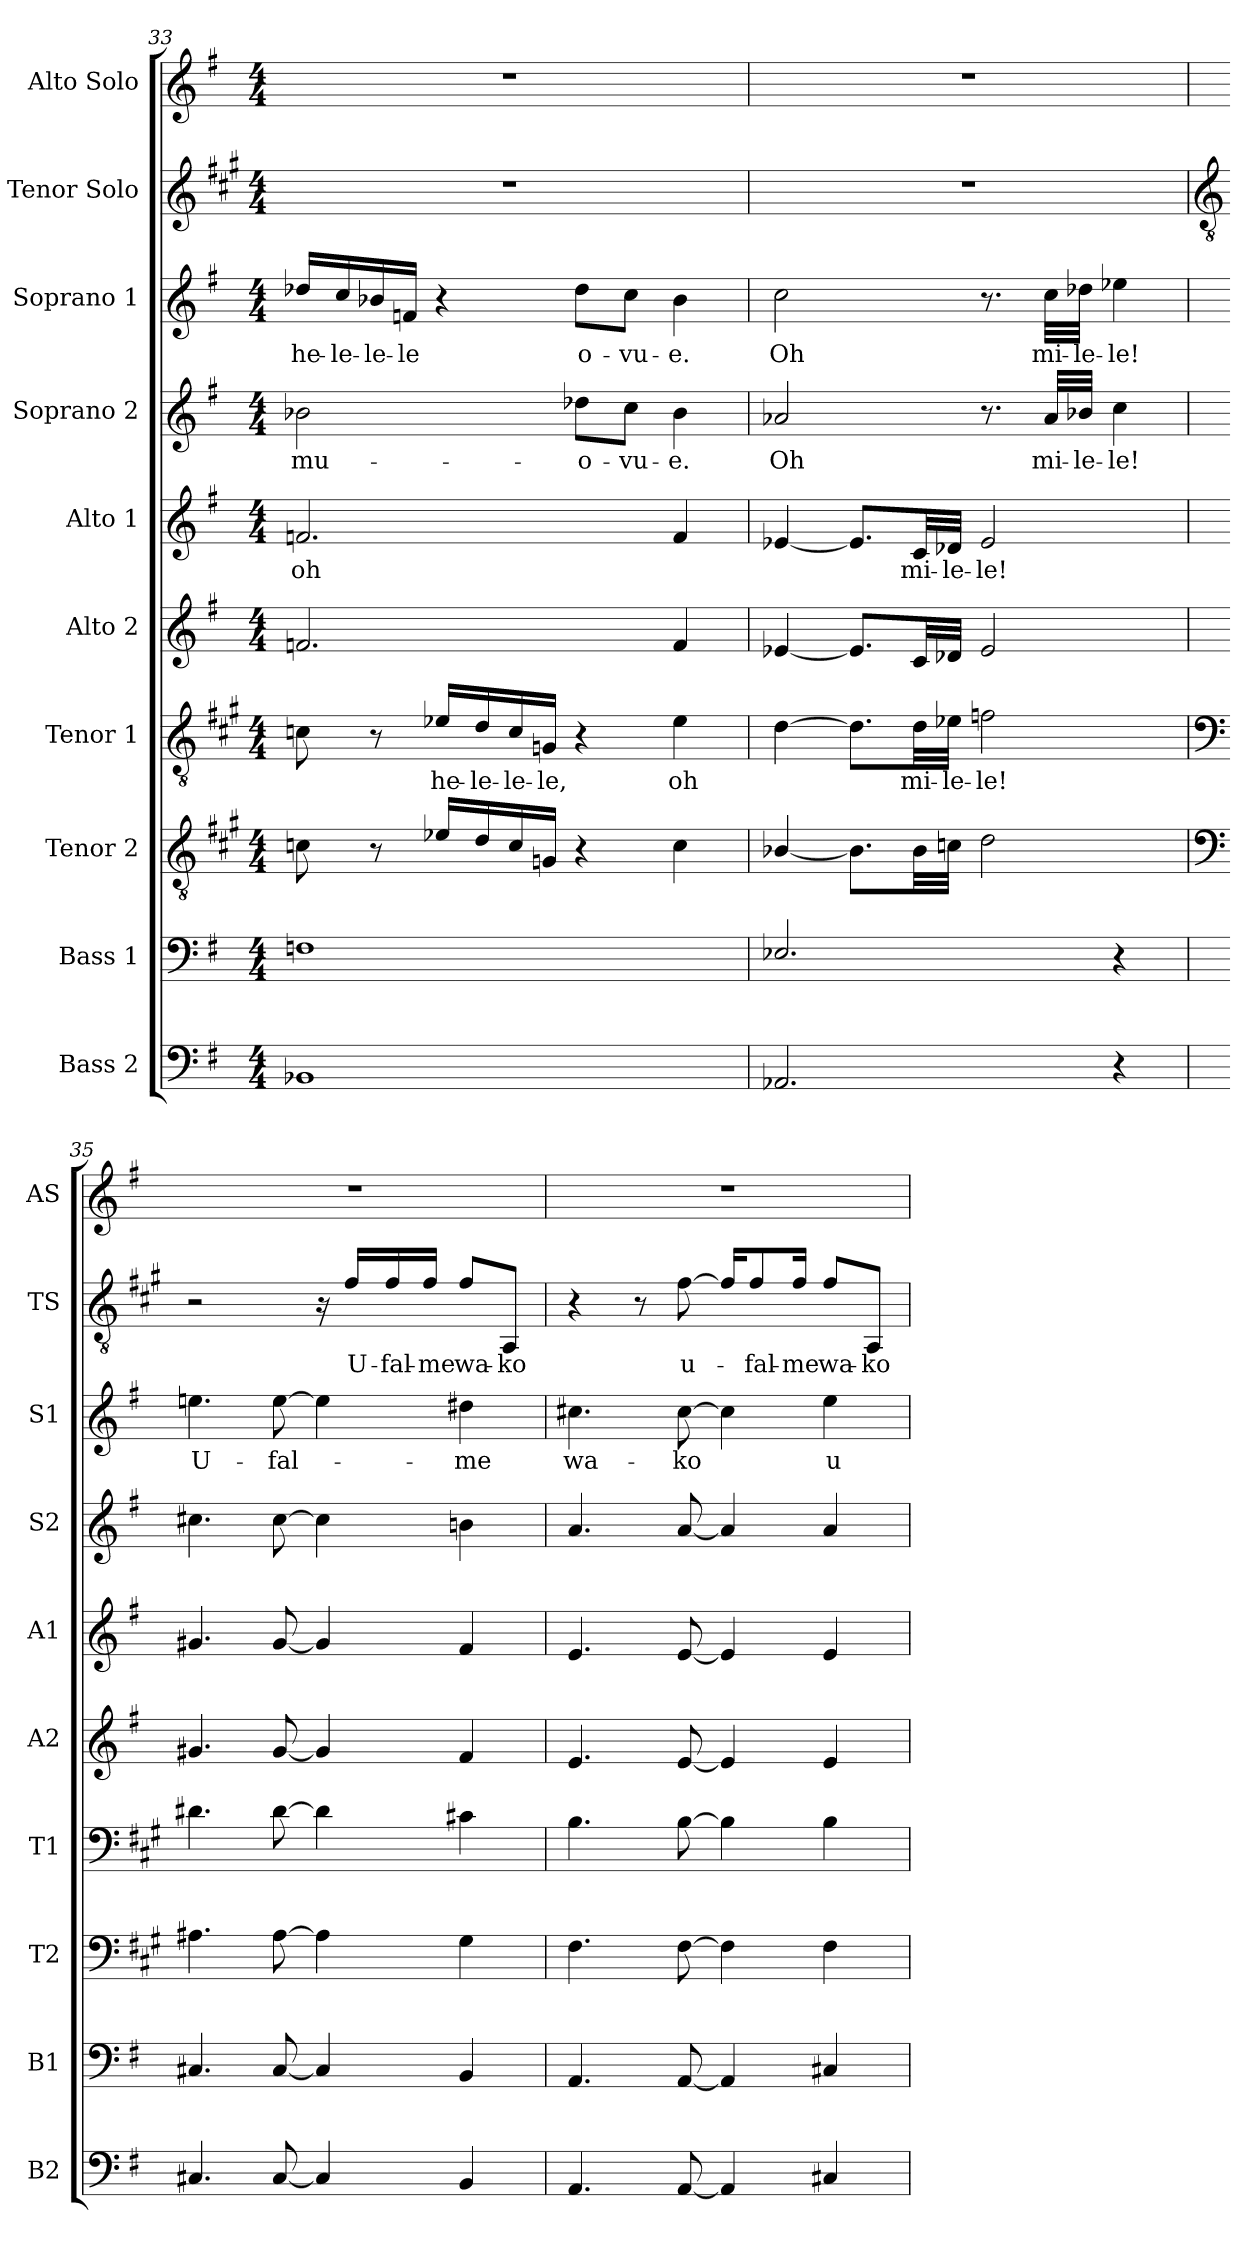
**kern	**kern	**kern	**kern	**text	**kern	**kern	**text	**kern	**text	**kern	**text	**kern	**text	**kern
*part10	*part9	*part8	*part7	*part7	*part6	*part5	*part5	*part4	*part4	*part3	*part3	*part2	*part2	*part1
*staff10	*staff9	*staff8	*staff7	*staff7	*staff6	*staff5	*staff5	*staff4	*staff4	*staff3	*staff3	*staff2	*staff2	*staff1
*I"Bass 2	*I"Bass 1	*I"Tenor 2	*I"Tenor 1	*	*I"Alto 2	*I"Alto 1	*	*I"Soprano 2	*	*I"Soprano 1	*	*I"Tenor Solo	*	*I"Alto Solo
*I'B2	*I'B1	*I'T2	*I'T1	*	*I'A2	*I'A1	*	*I'S2	*	*I'S1	*	*I'TS	*	*I'AS
!!LO:PB:g=z
*clefF4	*clefF4	*clefGv2	*clefGv2	*	*clefG2	*clefG2	*	*clefG2	*	*clefG2	*	*clefG2	*	*clefG2
*	*	*ITrd1c2	*ITrd1c2	*	*	*	*	*	*	*	*	*ITrd1c2	*	*
*k[f#]	*k[f#]	*k[f#]	*k[f#]	*	*k[f#]	*k[f#]	*	*k[f#]	*	*k[f#]	*	*k[f#]	*	*k[f#]
*M4/4	*M4/4	*M4/4	*M4/4	*	*M4/4	*M4/4	*	*M4/4	*	*M4/4	*	*M4/4	*	*M4/4
=33	=33	=33	=33	=33	=33	=33	=33	=33	=33	=33	=33	=33	=33	=33
!	!	!	!	!	!	!	!LO:LY:b	!	!LO:LY:b	!	!LO:LY:b	!	!	!
1BB-X	1Fn	8B-X\	8B-X\	.	2.fn/	2.fn/	oh	2b-X\	mu-	16dd-X/LL	he-	1r	.	1r
!	!	!	!	!	!	!	!	!	!	!	!LO:LY:b	!	!	!
.	.	.	.	.	.	.	.	.	.	16cc/	-le-	.	.	.
!	!	!	!	!	!	!	!	!	!	!	!LO:LY:b	!	!	!
.	.	8r	8r	.	.	.	.	.	.	16b-X/	-le-	.	.	.
!	!	!	!	!	!	!	!	!	!	!	!LO:LY:b	!	!	!
.	.	.	.	.	.	.	.	.	.	16fn/JJ	-le	.	.	.
!	!	!	!	!LO:LY:b	!	!	!	!	!	!	!	!	!	!
.	.	16d-X/LL	16d-X/LL	he-	.	.	.	.	.	4r	.	.	.	.
!	!	!	!	!LO:LY:b	!	!	!	!	!	!	!	!	!	!
.	.	16c/	16c/	-le-	.	.	.	.	.	.	.	.	.	.
!	!	!	!	!LO:LY:b	!	!	!	!	!	!	!	!	!	!
.	.	16B-/	16B-/	-le-	.	.	.	.	.	.	.	.	.	.
!	!	!	!	!LO:LY:b	!	!	!	!	!	!	!	!	!	!
.	.	16Fn/JJ	16Fn/JJ	-le,	.	.	.	.	.	.	.	.	.	.
!	!	!	!	!	!	!	!	!	!LO:LY:b	!	!LO:LY:b	!	!	!
.	.	4r	4r	.	.	.	.	8dd-X\L	-o-	8dd-\L	o-	.	.	.
!	!	!	!	!	!	!	!	!	!LO:LY:b	!	!LO:LY:b	!	!	!
.	.	.	.	.	.	.	.	8cc\J	-vu-	8cc\J	-vu-	.	.	.
!	!	!	!	!LO:LY:b	!	!	!	!	!LO:LY:b	!	!LO:LY:b	!	!	!
.	.	4B-\	4d-\	oh	4f/	4f/	.	4b-\	-e.	4b-\	-e.	.	.	.
=34	=34	=34	=34	=34	=34	=34	=34	=34	=34	=34	=34	=34	=34	=34
!	!	!	!	!	!	!	!	!	!LO:LY:b	!	!LO:LY:b	!	!	!
2.AA-X/	2.E-X/	[4A-X/	[4c\	.	[4e-X/	[4e-X/	.	2a-X/	Oh	2cc\	Oh	1r	.	1r
.	.	8.A-\L]	8.c\L]	.	8.e-/L]	8.e-/L]	.	.	.	.	.	.	.	.
!	!	!	!	!LO:LY:b	!	!	!LO:LY:b	!	!	!	!	!	!	!
.	.	32A-\LL	32c\LL	mi-	32c/LL	32c/LL	mi-	.	.	.	.	.	.	.
!	!	!	!	!LO:LY:b	!	!	!LO:LY:b	!	!	!	!	!	!	!
.	.	32B-X\JJJ	32d-X\JJJ	-le-	32d-X/JJJ	32d-X/JJJ	-le-	.	.	.	.	.	.	.
!	!	!	!	!LO:LY:b	!	!	!LO:LY:b	!	!	!	!	!	!	!
.	.	2c\	2e-X\	-le!	2e-/	2e-/	-le!	8.r	.	8.r	.	.	.	.
!	!	!	!	!	!	!	!	!	!LO:LY:b	!	!LO:LY:b	!	!	!
.	.	.	.	.	.	.	.	32a-/LLL	mi-	32cc\LLL	mi-	.	.	.
!	!	!	!	!	!	!	!	!	!LO:LY:b	!	!LO:LY:b	!	!	!
.	.	.	.	.	.	.	.	32b-X/JJJ	-le-	32dd-X\JJJ	-le-	.	.	.
!	!	!	!	!	!	!	!	!	!LO:LY:b	!	!LO:LY:b	!	!	!
4r	4r	.	.	.	.	.	.	4cc\	-le!	4ee-X\	-le!	.	.	.
!!LO:PB:g=z
=35	=35	=35	=35	=35	=35	=35	=35	=35	=35	=35	=35	=35	=35	=35
*	*	*clefF4	*clefF4	*	*	*	*	*	*	*	*	*clefGv2	*	*
!	!	!	!	!	!	!	!	!	!	!	!LO:LY:b	!	!	!
4.C#X/	4.C#X/	4.G#X\	4.c#X\	.	4.g#X/	4.g#X/	.	4.cc#X\	.	4.een\	U-	2r	.	1r
!	!	!	!	!	!	!	!	!	!	!	!LO:LY:b	!	!	!
[8C#/	[8C#/	[8G#\	[8c#\	.	[8g#/	[8g#/	.	[8cc#\	.	[8ee\	-fal-	.	.	.
4C#/]	4C#/]	4G#\]	4c#\]	.	4g#/]	4g#/]	.	4cc#\]	.	4ee\]	.	16r	.	.
!	!	!	!	!	!	!	!	!	!	!	!	!	!LO:LY:b	!
.	.	.	.	.	.	.	.	.	.	.	.	16e/LL	U-	.
!	!	!	!	!	!	!	!	!	!	!	!	!	!LO:LY:b	!
.	.	.	.	.	.	.	.	.	.	.	.	16e/	-fal-	.
!	!	!	!	!	!	!	!	!	!	!	!	!	!LO:LY:b	!
.	.	.	.	.	.	.	.	.	.	.	.	16e/JJ	-me	.
!	!	!	!	!	!	!	!	!	!	!	!LO:LY:b	!	!LO:LY:b	!
4BB/	4BB/	4F#\	4Bn\	.	4f#/	4f#/	.	4bn\	.	4dd#X\	-me	8e/L	wa-	.
!	!	!	!	!	!	!	!	!	!	!	!	!	!LO:LY:b	!
.	.	.	.	.	.	.	.	.	.	.	.	8GG/J	-ko	.
=36	=36	=36	=36	=36	=36	=36	=36	=36	=36	=36	=36	=36	=36	=36
!	!	!	!	!	!	!	!	!	!	!	!LO:LY:b	!	!	!
4.AA/	4.AA/	4.E\	4.A\	.	4.e/	4.e/	.	4.a/	.	4.cc#X\	wa-	4r	.	1r
.	.	.	.	.	.	.	.	.	.	.	.	8r	.	.
!	!	!	!	!	!	!	!	!	!	!	!LO:LY:b	!	!LO:LY:b	!
[8AA/	[8AA/	[8E\	[8A\	.	[8e/	[8e/	.	[8a/	.	[8cc#\	-ko	[8e\	u-	.
4AA/]	4AA/]	4E\]	4A\]	.	4e/]	4e/]	.	4a/]	.	4cc#\]	.	16e/KL]	.	.
!	!	!	!	!	!	!	!	!	!	!	!	!	!LO:LY:b	!
.	.	.	.	.	.	.	.	.	.	.	.	8e/	-fal-	.
!	!	!	!	!	!	!	!	!	!	!	!	!	!LO:LY:b	!
.	.	.	.	.	.	.	.	.	.	.	.	16e/Jk	-me	.
!	!	!	!	!	!	!	!	!	!	!	!LO:LY:b	!	!LO:LY:b	!
4C#X/	4C#X/	4E\	4A\	.	4e/	4e/	.	4a/	.	4ee\	u-	8e/L	wa-	.
!	!	!	!	!	!	!	!	!	!	!	!	!	!LO:LY:b	!
.	.	.	.	.	.	.	.	.	.	.	.	8GG/J	-ko	.
=	=	=	=	=	=	=	=	=	=	=	=	=	=	=
*-	*-	*-	*-	*-	*-	*-	*-	*-	*-	*-	*-	*-	*-	*-
